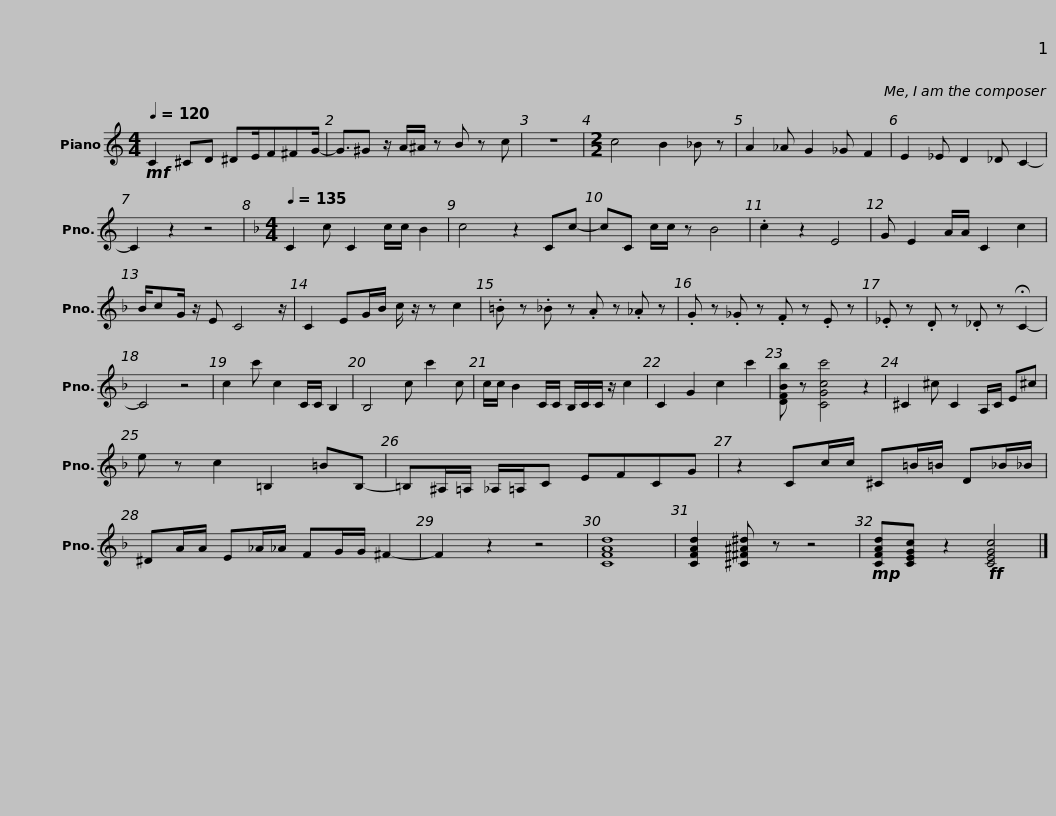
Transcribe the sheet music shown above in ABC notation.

X:1
L:1/8
Q:1/4=120
M:4/4
I:linebreak $
K:C
V:1 treble
V:1
!mf! C2 ^CD ^DE/F^FG/- | G3/2^G z/ A/^A/ z B z c | z8 |[M:2/2] c4 B2 _B z | A2 _A G2 _G F2 | %5
 E2 _E D2 _D C2- |$ C2 z2 z4 |[K:F][M:4/4][Q:1/4=135] C2 c C2 c/c/ B2 | c4 z2 Cc- | cC c/c/ z B4 | %10
 .c2 z2 E4 | G E2 A/A/ C2 c2 | B/cG/ z/ E C4 z/ |$ C2 EG/B/ c/ z/ z c2 | .=B z ._B z .A z ._A z | %15
 .G z ._G z .F z .E z | ._E z .D z ._D z !fermata!C2- | C4 z4 | c2 c' c2 C/C/ B,2 |$ B,4 c c'2 c | %20
 c/c/ B2 C/C/ B,/C/C/ z/ c2 | C2 G2 c2 c'2 | [DFBb] z [CGcc']4 z2 | ^C2 ^c C2 A,/C/ E^c | e z c2 =B,2 =BB,- |$ %25
 =B,^A,/=A,/ _A,/=A,/C EFCG | z2 Cc/c/ ^C=B/=B/ D_B/_B/ | ^DA/A/ E_A/_A/ FG/G/ ^F2- | F2 z2 z4 | [CFAd]8 |$ %30
 [CFAd]2 [^C^F^A^d] z z4 |!mp! [CFAd][CEGc] z2!ff! [CEGc]4 |] %32
